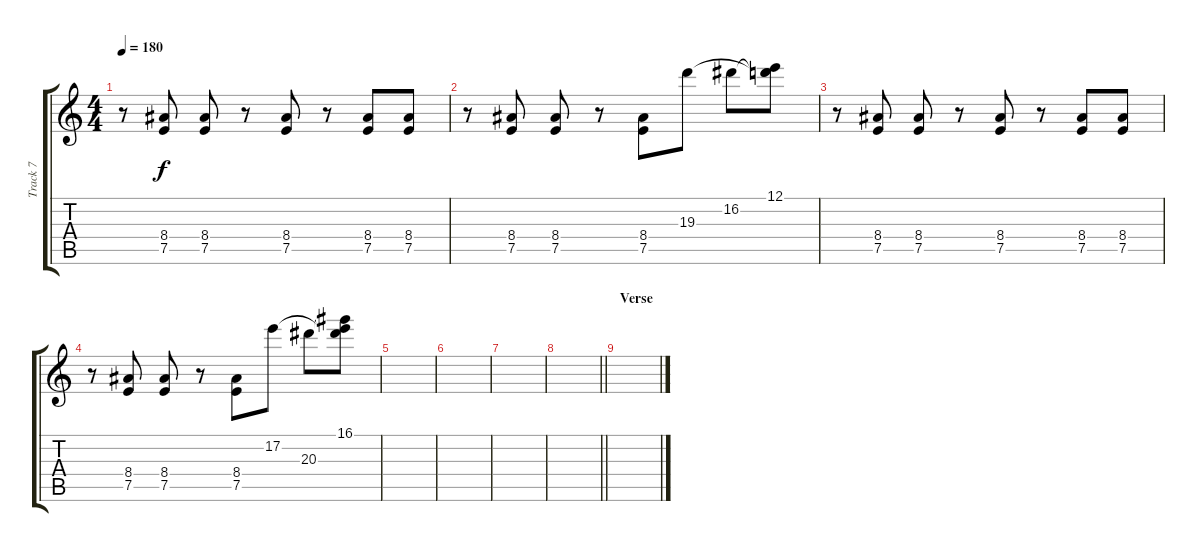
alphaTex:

\track ("Track 7" "Track 7") {instrument marimba}
\staff {score tabs}
\tuning (E5 B4 G4 D4 A3 E3) {hide}
\ts (4 4)
\tempo 180
\clef g2
\ks c
r.8{dy f} (8.4 7.5).8 (8.4 7.5).8 r.8 (8.4 7.5).8 r.8 (8.4 7.5).8 (8.4 7.5).8 |
r.8 (8.4 7.5).8 (8.4 7.5).8 r.8 (8.4 7.5).8 19.3.8 16.2.8 (12.1 16.2{t} 19.3{t}).8 |
r.8 (8.4 7.5).8 (8.4 7.5).8 r.8 (8.4 7.5).8 r.8 (8.4 7.5).8 (8.4 7.5).8 |
r.8 (8.4 7.5).8 (8.4 7.5).8 r.8 (8.4 7.5).8 17.2.8 20.3.8 (16.1 17.2{t} 20.3{t}).8 |
|
|
|
\barLineRight lightlight
|
\section ("" "Verse")
